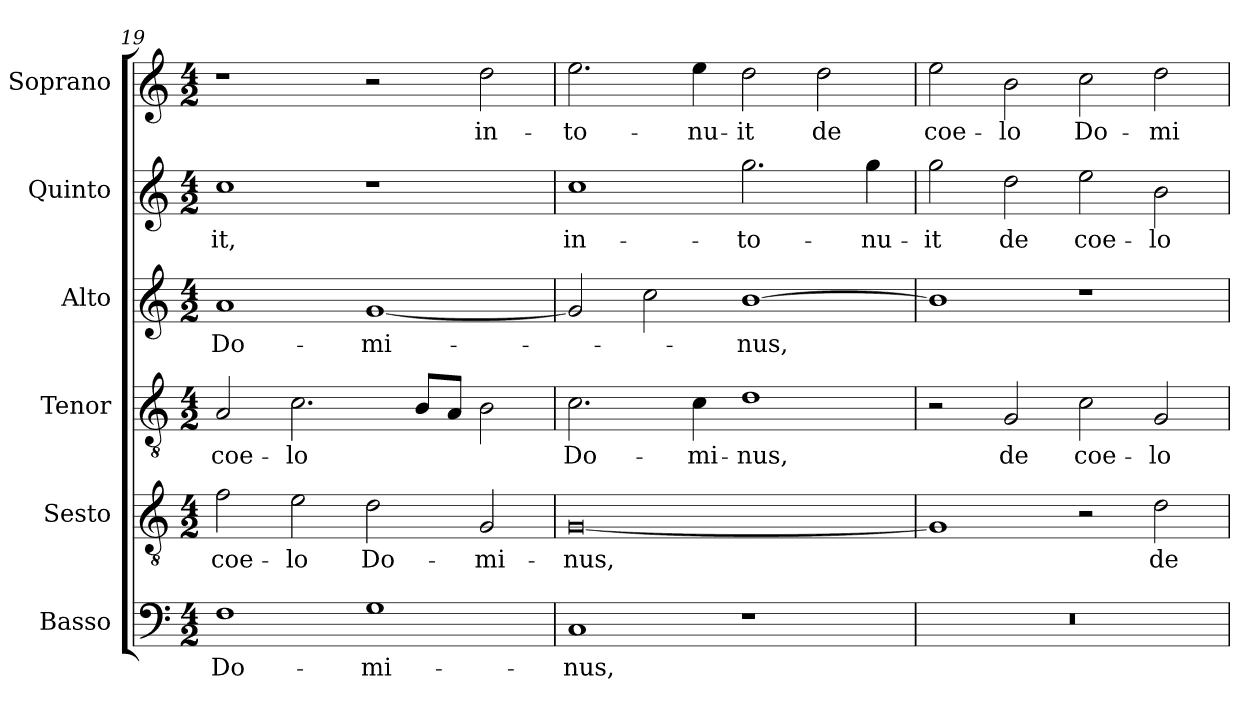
**kern	**text	**kern	**text	**kern	**text	**kern	**text	**kern	**text	**kern	**text
*part6	*part6	*part5	*part5	*part4	*part4	*part3	*part3	*part2	*part2	*part1	*part1
*staff6	*staff6	*staff5	*staff5	*staff4	*staff4	*staff3	*staff3	*staff2	*staff2	*staff1	*staff1
*I"Basso	*	*I"Sesto	*	*I"Tenor	*	*I"Alto	*	*I"Quinto	*	*I"Soprano	*
*I'B.	*	*I'Ss.	*	*I'T.	*	*I'A.	*	*I'Q.	*	*I'S.	*
*clefF4	*	*clefGv2	*	*clefGv2	*	*clefG2	*	*clefG2	*	*clefG2	*
*	*	*ITrd7c12	*	*ITrd7c12	*	*	*	*	*	*	*
*k[]	*	*k[]	*	*k[]	*	*k[]	*	*k[]	*	*k[]	*
*C:	*	*C:	*	*C:	*	*C:	*	*C:	*	*C:	*
*M4/2	*	*M4/2	*	*M4/2	*	*M4/2	*	*M4/2	*	*M4/2	*
=19	=19	=19	=19	=19	=19	=19	=19	=19	=19	=19	=19
!	!LO:LY:b:color=#000000	!	!	!	!	!	!	!	!	!	!
!	!	!	!LO:LY:b:color=#000000	!	!	!	!	!	!	!	!
!	!	!	!	!	!LO:LY:b:color=#000000	!	!	!	!	!	!
!	!	!	!	!	!	!	!LO:LY:b:color=#000000	!	!	!	!
!	!	!	!	!	!	!	!	!	!LO:LY:b:color=#000000	!	!
1Fi	Do-	2Fi\	coe-	2AAi/	coe-	1ai	Do-	1cci	-it,	1r	.
!	!	!	!LO:LY:b:color=#000000	!	!	!	!	!	!	!	!
!	!	!	!	!	!LO:LY:b:color=#000000	!	!	!	!	!	!
.	.	2Ei\	-lo	2.Ci\	-lo	.	.	.	.	.	.
!	!LO:LY:b:color=#000000	!	!	!	!	!	!	!	!	!	!
!	!	!	!LO:LY:b:color=#000000	!	!	!	!	!	!	!	!
!	!	!	!	!	!	!	!LO:LY:b:color=#000000	!	!	!	!
1Gi	-mi-	2Di\	Do-	.	.	[1gi	-mi-	1r	.	2r	.
.	.	.	.	8BBi/L	.	.	.	.	.	.	.
.	.	.	.	8AAi/J	.	.	.	.	.	.	.
!	!	!	!LO:LY:b:color=#000000	!	!	!	!	!	!	!	!
!	!	!	!	!	!	!	!	!	!	!	!LO:LY:b:color=#000000
.	.	2GGi/	-mi-	2BBi\	.	.	.	.	.	2ddi\	in-
=20	=20	=20	=20	=20	=20	=20	=20	=20	=20	=20	=20
!	!LO:LY:b:color=#000000	!	!	!	!	!	!	!	!	!	!
!	!	!	!LO:LY:b:color=#000000	!	!	!	!	!	!	!	!
!	!	!	!	!	!LO:LY:b:color=#000000	!	!	!	!	!	!
!	!	!	!	!	!	!	!	!	!LO:LY:b:color=#000000	!	!
!	!	!	!	!	!	!	!	!	!	!	!LO:LY:b:color=#000000
1Ci	-nus,	[0GGi	-nus,	2.Ci\	Do-	2gi/]	.	1cci	in-	2.eei\	-to-
.	.	.	.	.	.	2cci\	.	.	.	.	.
!	!	!	!	!	!LO:LY:b:color=#000000	!	!	!	!	!	!
!	!	!	!	!	!	!	!	!	!	!	!LO:LY:b:color=#000000
.	.	.	.	4Ci\	-mi-	.	.	.	.	4eei\	-nu-
!	!	!	!	!	!LO:LY:b:color=#000000	!	!	!	!	!	!
!	!	!	!	!	!	!	!LO:LY:b:color=#000000	!	!	!	!
!	!	!	!	!	!	!	!	!	!LO:LY:b:color=#000000	!	!
!	!	!	!	!	!	!	!	!	!	!	!LO:LY:b:color=#000000
1r	.	.	.	1Di	-nus,	[1bi	-nus,	2.ggi\	-to-	2ddi\	-it
!	!	!	!	!	!	!	!	!	!	!	!LO:LY:b:color=#000000
.	.	.	.	.	.	.	.	.	.	2ddi\	de
!	!	!	!	!	!	!	!	!	!LO:LY:b:color=#000000	!	!
.	.	.	.	.	.	.	.	4ggi\	-nu-	.	.
=21	=21	=21	=21	=21	=21	=21	=21	=21	=21	=21	=21
!LO:N:vis=1	!	!	!	!	!	!	!	!	!	!	!
!	!	!	!	!	!	!	!	!	!LO:LY:b:color=#000000	!	!
!	!	!	!	!	!	!	!	!	!	!	!LO:LY:b:color=#000000
0r	.	1GGi]	.	2r	.	1bi]	.	2ggi\	-it	2eei\	coe-
!	!	!	!	!	!LO:LY:b:color=#000000	!	!	!	!	!	!
!	!	!	!	!	!	!	!	!	!LO:LY:b:color=#000000	!	!
!	!	!	!	!	!	!	!	!	!	!	!LO:LY:b:color=#000000
.	.	.	.	2GGi/	de	.	.	2ddi\	de	2bi\	-lo
!	!	!	!	!	!LO:LY:b:color=#000000	!	!	!	!	!	!
!	!	!	!	!	!	!	!	!	!LO:LY:b:color=#000000	!	!
!	!	!	!	!	!	!	!	!	!	!	!LO:LY:b:color=#000000
.	.	2r	.	2Ci\	coe-	1r	.	2eei\	coe-	2cci\	Do-
!	!	!	!LO:LY:b:color=#000000	!	!	!	!	!	!	!	!
!	!	!	!	!	!LO:LY:b:color=#000000	!	!	!	!	!	!
!	!	!	!	!	!	!	!	!	!LO:LY:b:color=#000000	!	!
!	!	!	!	!	!	!	!	!	!	!	!LO:LY:b:color=#000000
.	.	2Di\	de	2GGi/	-lo	.	.	2bi\	-lo	2ddi\	-mi-
=	=	=	=	=	=	=	=	=	=	=	=
*-	*-	*-	*-	*-	*-	*-	*-	*-	*-	*-	*-
